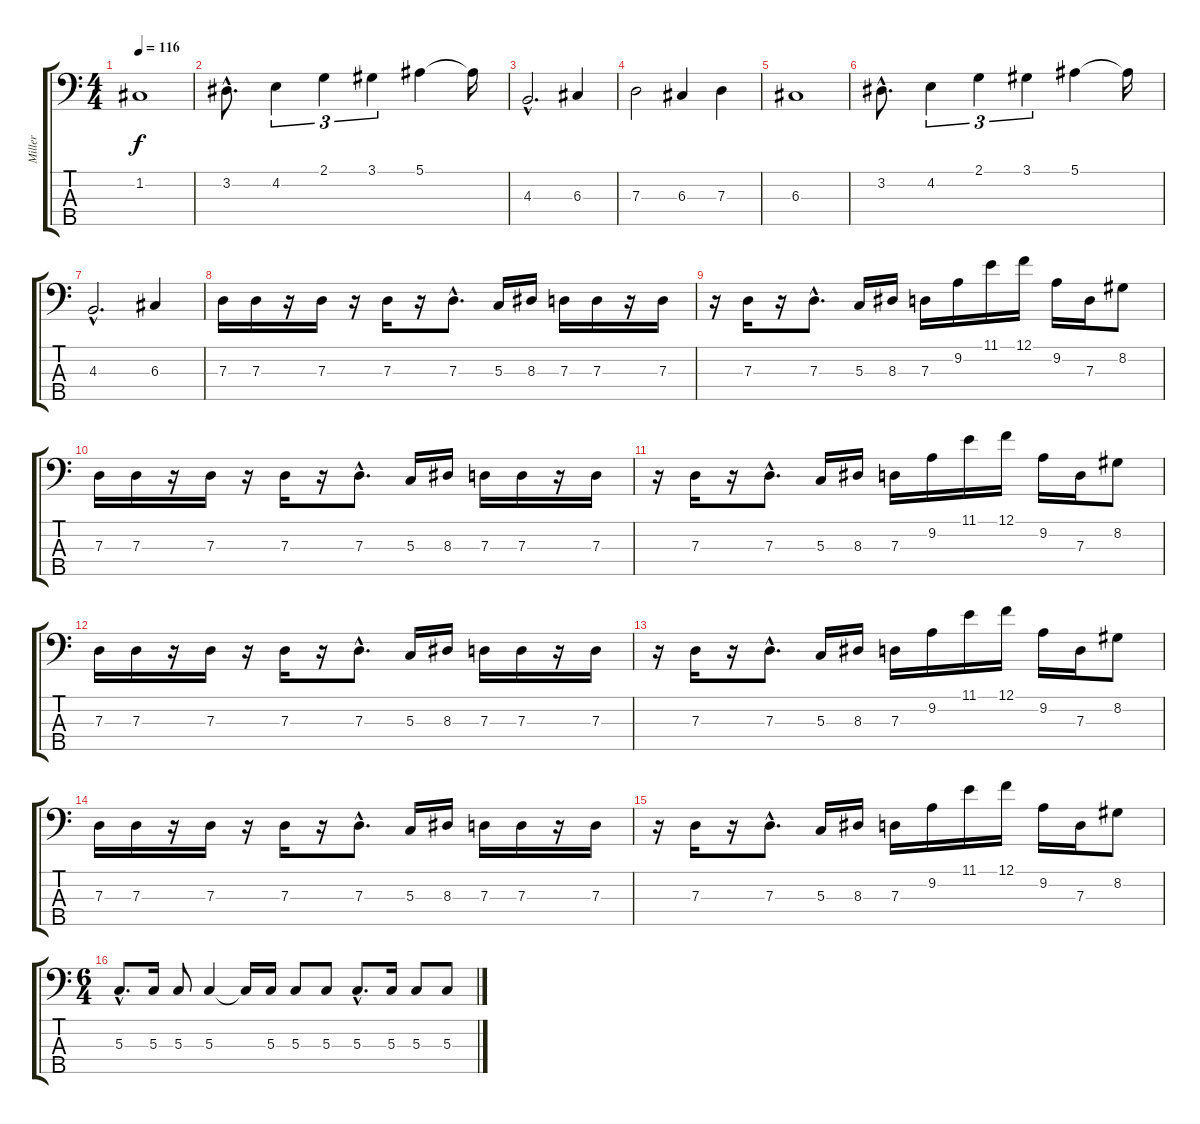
\track ("Miller" "Miller") {instrument electricbassfinger}
\staff {score tabs}
\tuning (F2 C2 G1 D1 A0) {hide}
\ts (4 4)
\tempo 116
\clef f4
\ks c
1.2.1{dy f instrument electricbassfinger} |
3.2{hac}.8{d} 4.2.4{tu (3 2)} 2.1.4{tu (3 2)} 3.1.4{tu (3 2)} 5.1.4 5.1{t}.16 |
4.3{hac}.2{d} 6.3.4 |
7.3.2 6.3.4{volume 8} 7.3.4 |
6.3.1 |
3.2{hac}.8{d} 4.2.4{tu (3 2)} 2.1.4{tu (3 2)} 3.1.4{tu (3 2)} 5.1.4 5.1{t}.16 |
4.3{hac}.2{d} 6.3.4 |
7.3.16 7.3.16 r.16 7.3.16 r.16 7.3.16 r.16 7.3{hac}.8{d} 5.3.16 8.3.16 7.3.16 7.3.16 r.16 7.3.16 |
r.16 7.3.16 r.16 7.3{hac}.8{d} 5.3.16 8.3.16 7.3.16 9.2.16 11.1.16 12.1.16 9.2.16 7.3.16 8.2.8 |
7.3.16 7.3.16 r.16 7.3.16 r.16 7.3.16 r.16 7.3{hac}.8{d} 5.3.16 8.3.16 7.3.16 7.3.16 r.16 7.3.16 |
r.16 7.3.16 r.16 7.3{hac}.8{d} 5.3.16 8.3.16 7.3.16 9.2.16 11.1.16 12.1.16 9.2.16 7.3.16 8.2.8 |
7.3.16 7.3.16 r.16 7.3.16 r.16 7.3.16 r.16 7.3{hac}.8{d} 5.3.16 8.3.16 7.3.16 7.3.16 r.16 7.3.16 |
r.16 7.3.16 r.16 7.3{hac}.8{d} 5.3.16 8.3.16 7.3.16 9.2.16 11.1.16 12.1.16 9.2.16 7.3.16 8.2.8 |
7.3.16 7.3.16 r.16 7.3.16 r.16 7.3.16 r.16 7.3{hac}.8{d} 5.3.16 8.3.16 7.3.16 7.3.16 r.16 7.3.16 |
r.16 7.3.16 r.16 7.3{hac}.8{d} 5.3.16 8.3.16 7.3.16 9.2.16 11.1.16 12.1.16 9.2.16 7.3.16 8.2.8 |
\ts (6 4)
5.3{hac}.8{d} 5.3.16 5.3.8 5.3.4 5.3{t}.16 5.3.16 5.3.8 5.3.8 5.3{hac}.8{d} 5.3.16 5.3.8 5.3.8
